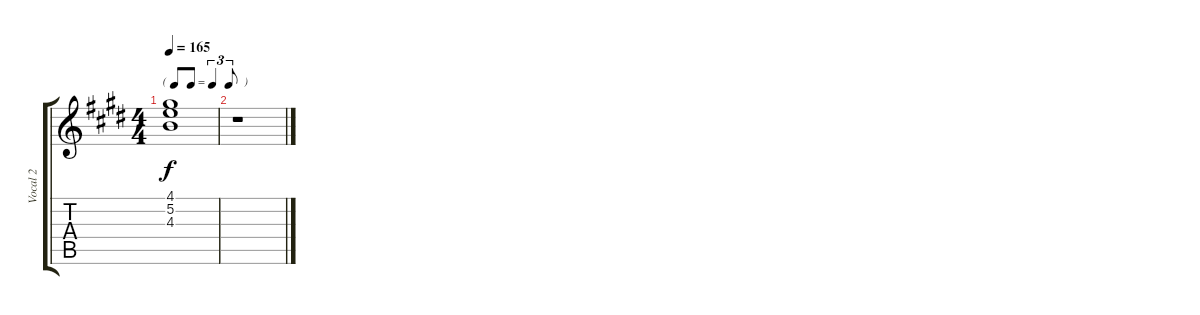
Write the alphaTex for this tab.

\track ("Vocal 2" "Vocal 2") {instrument contrabass}
\staff {score tabs}
\tuning (E4 B3 G3 D3 A2 E2) {hide}
\ts (4 4)
\tf triplet8th
\tempo 165
\clef g2
\ks e
(4.1 5.2 4.3).1{dy f} |
r.1
